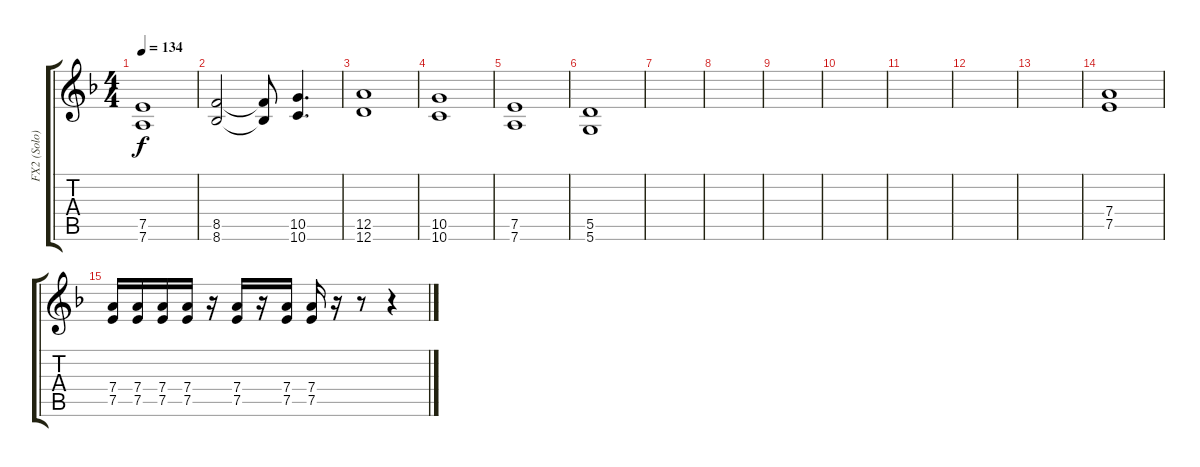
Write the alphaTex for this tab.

\track ("FX2 (Solo)" "FX2 (Solo)") {instrument acousticguitarsteel}
\staff {score tabs}
\tuning (E4 B3 G3 D3 A2 D2) {hide}
\ts (4 4)
\tempo 134
\clef g2
\ks f
(7.5 7.6).1{dy f} |
(8.5 8.6).2 (8.5{t} 8.6{t}).8 (10.5 10.6).4{d} |
(12.5 12.6).1 |
(10.5 10.6).1 |
(7.5 7.6).1 |
(5.5 5.6).1 |
|
|
|
|
|
|
|
(7.4 7.5).1 |
(7.4 7.5).16 (7.4 7.5).16 (7.4 7.5).16 (7.4 7.5).16 r.16 (7.4 7.5).16 r.16 (7.4 7.5).16 (7.4 7.5).16 r.16 r.8 r.4
